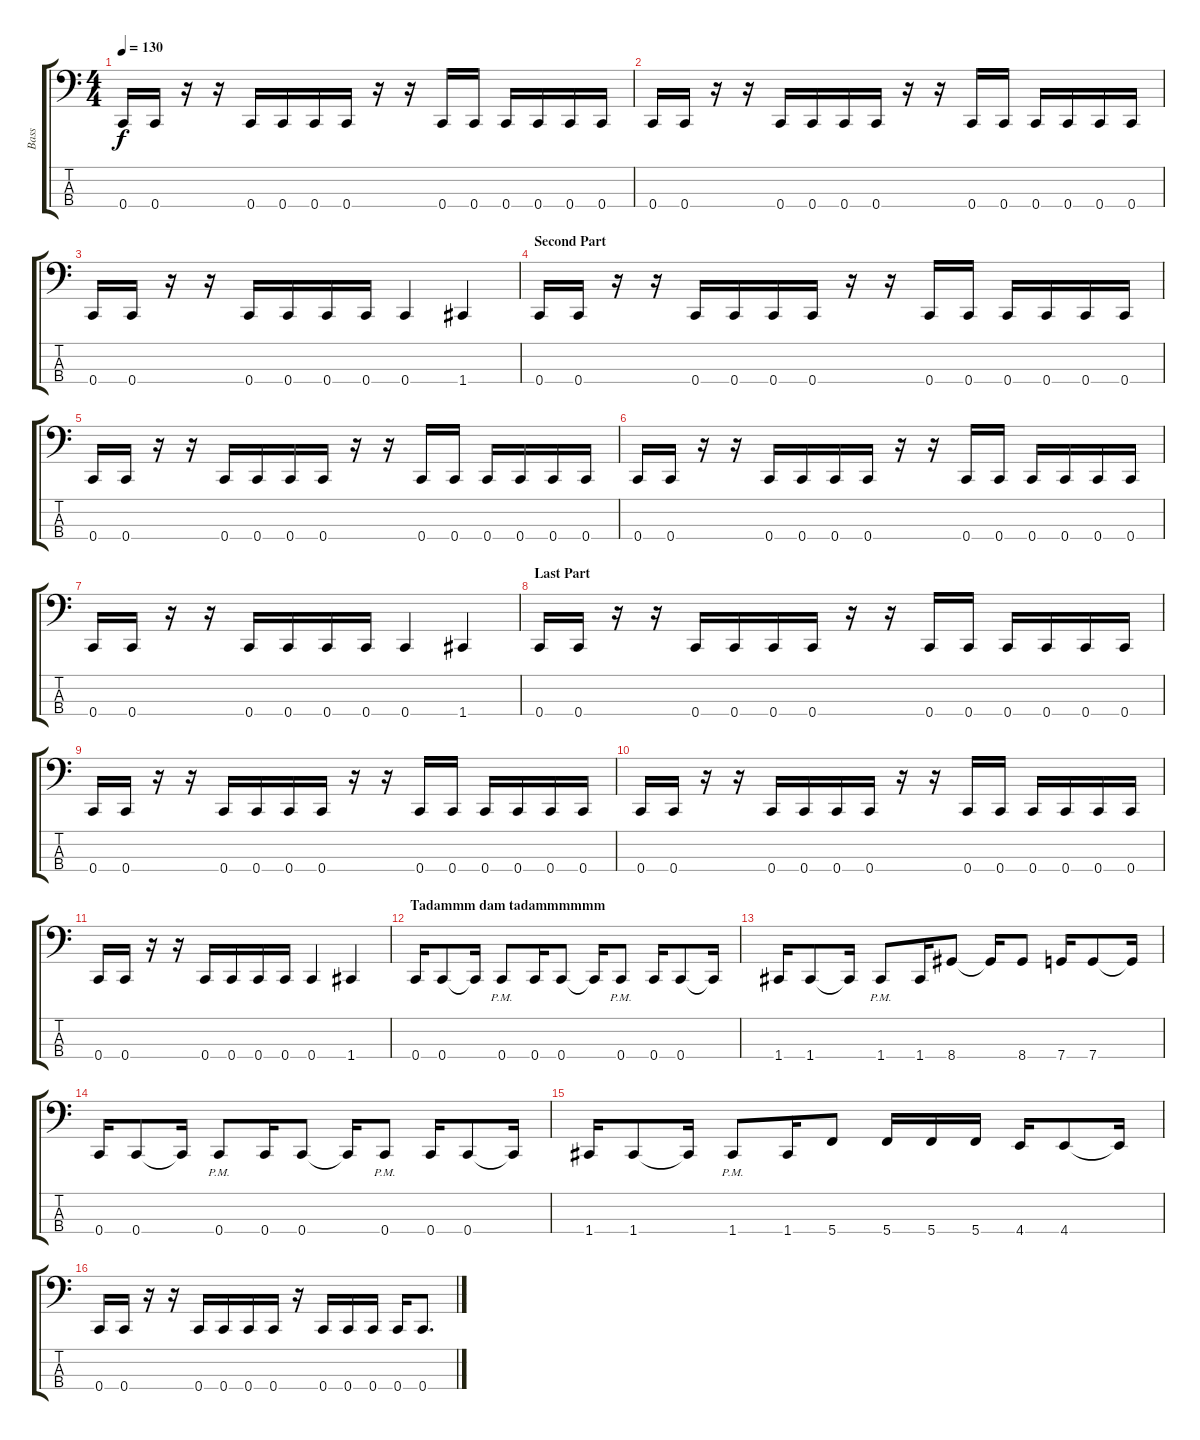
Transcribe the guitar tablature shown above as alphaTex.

\track ("Bass" "Bass") {instrument electricbasspick}
\staff {score tabs}
\tuning (F2 C2 G1 C1) {hide}
\ts (4 4)
\tempo 130
\clef f4
\ks c
0.4.16{dy f} 0.4.16 r.16 r.16 0.4.16 0.4.16 0.4.16 0.4.16 r.16 r.16 0.4.16 0.4.16 0.4.16 0.4.16 0.4.16 0.4.16 |
0.4.16 0.4.16 r.16 r.16 0.4.16 0.4.16 0.4.16 0.4.16 r.16 r.16 0.4.16 0.4.16 0.4.16 0.4.16 0.4.16 0.4.16 |
0.4.16 0.4.16 r.16 r.16 0.4.16 0.4.16 0.4.16 0.4.16 0.4.4 1.4.4 |
\section ("" "Second Part")
0.4.16 0.4.16 r.16 r.16 0.4.16 0.4.16 0.4.16 0.4.16 r.16 r.16 0.4.16 0.4.16 0.4.16 0.4.16 0.4.16 0.4.16 |
0.4.16 0.4.16 r.16 r.16 0.4.16 0.4.16 0.4.16 0.4.16 r.16 r.16 0.4.16 0.4.16 0.4.16 0.4.16 0.4.16 0.4.16 |
0.4.16 0.4.16 r.16 r.16 0.4.16 0.4.16 0.4.16 0.4.16 r.16 r.16 0.4.16 0.4.16 0.4.16 0.4.16 0.4.16 0.4.16 |
0.4.16 0.4.16 r.16 r.16 0.4.16 0.4.16 0.4.16 0.4.16 0.4.4 1.4.4 |
\section ("" "Last Part")
0.4.16 0.4.16 r.16 r.16 0.4.16 0.4.16 0.4.16 0.4.16 r.16 r.16 0.4.16 0.4.16 0.4.16 0.4.16 0.4.16 0.4.16 |
0.4.16 0.4.16 r.16 r.16 0.4.16 0.4.16 0.4.16 0.4.16 r.16 r.16 0.4.16 0.4.16 0.4.16 0.4.16 0.4.16 0.4.16 |
0.4.16 0.4.16 r.16 r.16 0.4.16 0.4.16 0.4.16 0.4.16 r.16 r.16 0.4.16 0.4.16 0.4.16 0.4.16 0.4.16 0.4.16 |
0.4.16 0.4.16 r.16 r.16 0.4.16 0.4.16 0.4.16 0.4.16 0.4.4 1.4.4 |
\section ("" "Tadammm dam tadammmmmm")
0.4.16 0.4.8 0.4{t}.16 0.4{pm}.8 0.4.16 0.4.8 0.4{t}.16 0.4{pm}.8 0.4.16 0.4.8 0.4{t}.16 |
1.4.16 1.4.8 1.4{t}.16 1.4{pm}.8 1.4.16 8.4.8 8.4{t}.16 8.4.8 7.4.16 7.4.8 7.4{t}.16 |
0.4.16 0.4.8 0.4{t}.16 0.4{pm}.8 0.4.16 0.4.8 0.4{t}.16 0.4{pm}.8 0.4.16 0.4.8 0.4{t}.16 |
1.4.16 1.4.8 1.4{t}.16 1.4{pm}.8 1.4.16 5.4.8 5.4.16 5.4.16 5.4.16 4.4.16 4.4.8 4.4{t}.16 |
0.4.16 0.4.16 r.16 r.16 0.4.16 0.4.16 0.4.16 0.4.16 r.16 0.4.16 0.4.16 0.4.16 0.4.16 0.4.8{d}
